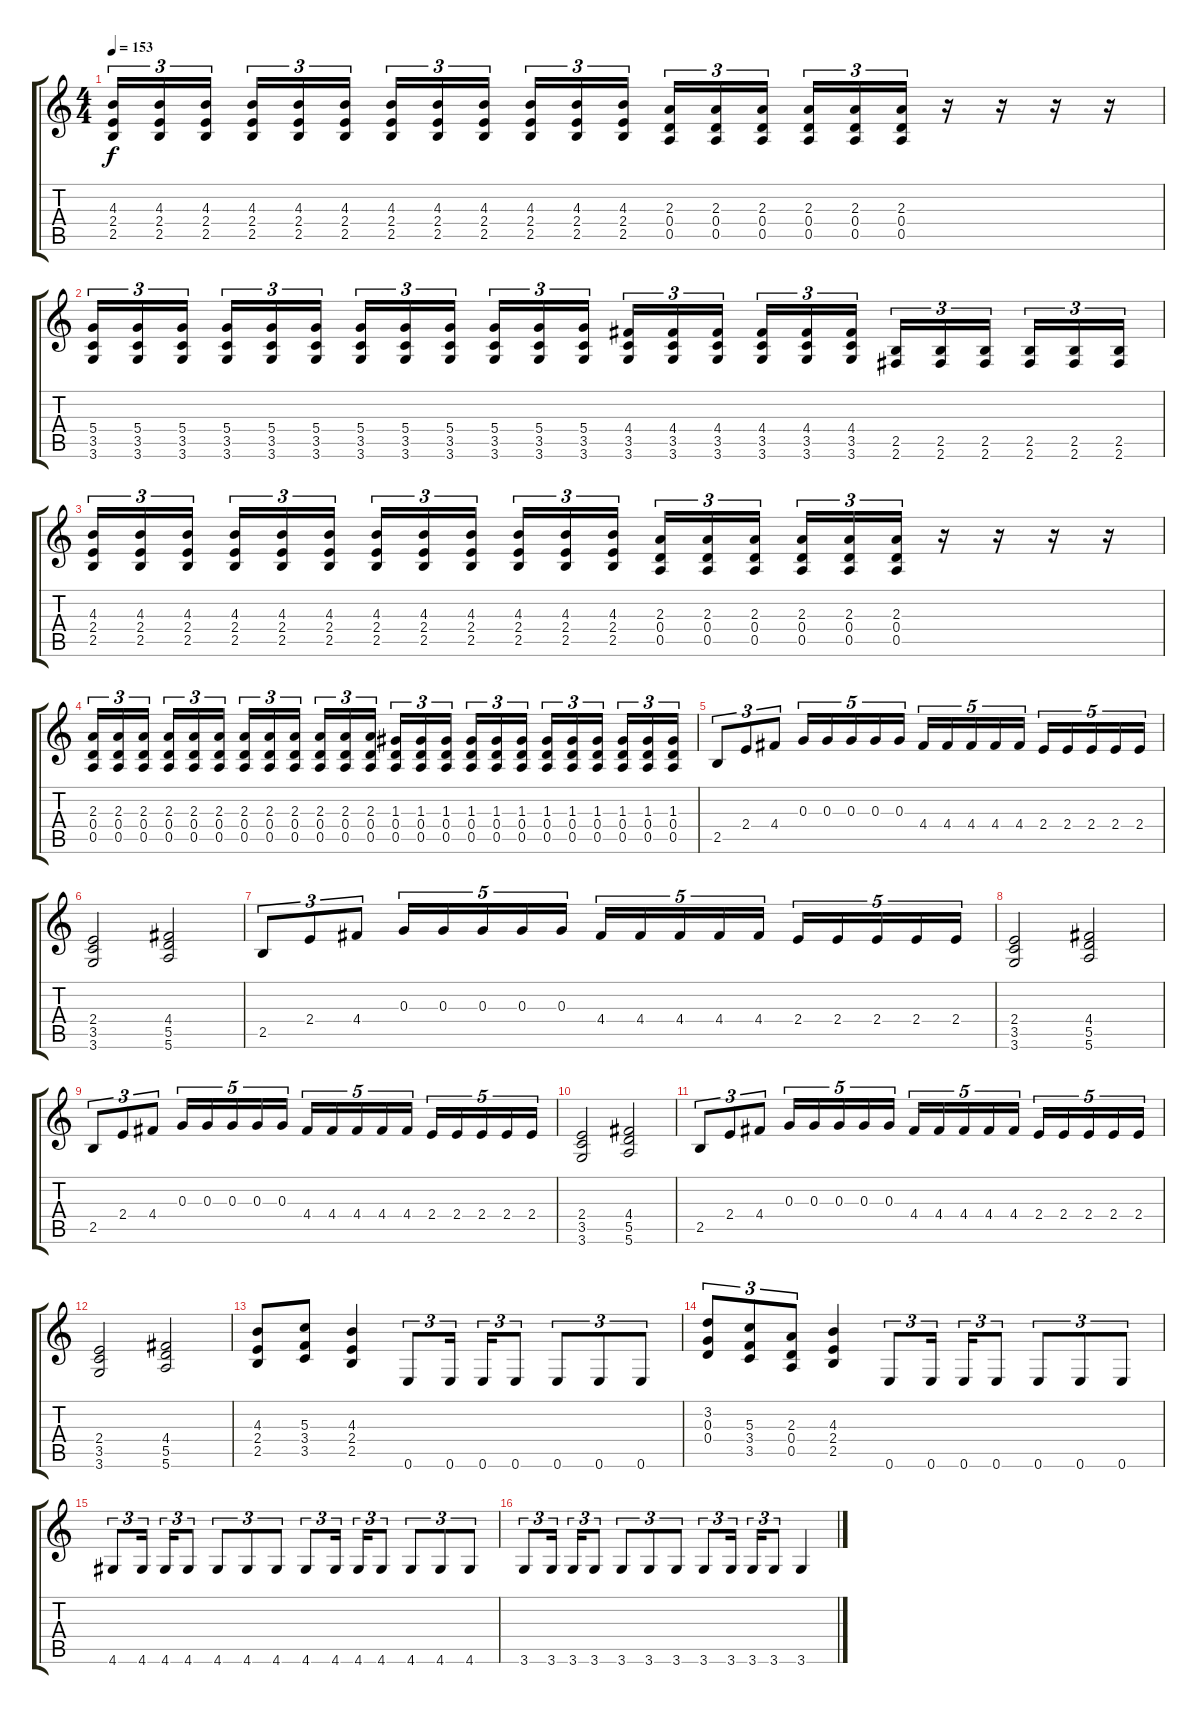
\track "" {instrument overdrivenguitar}
\staff {score tabs}
\tuning (E4 B3 G3 D3 A2 E2) {hide}
\ts (4 4)
\tempo 153
\clef g2
\ks c
(4.3 2.4 2.5).16{tu (3 2) dy f volume 14} (4.3 2.4 2.5).16{tu (3 2)} (4.3 2.4 2.5).16{tu (3 2)} (4.3 2.4 2.5).16{tu (3 2)} (4.3 2.4 2.5).16{tu (3 2)} (4.3 2.4 2.5).16{tu (3 2)} (4.3 2.4 2.5).16{tu (3 2)} (4.3 2.4 2.5).16{tu (3 2)} (4.3 2.4 2.5).16{tu (3 2)} (4.3 2.4 2.5).16{tu (3 2)} (4.3 2.4 2.5).16{tu (3 2)} (4.3 2.4 2.5).16{tu (3 2)} (2.3 0.4 0.5).16{tu (3 2)} (2.3 0.4 0.5).16{tu (3 2)} (2.3 0.4 0.5).16{tu (3 2)} (2.3 0.4 0.5).16{tu (3 2)} (2.3 0.4 0.5).16{tu (3 2)} (2.3 0.4 0.5).16{tu (3 2)} r.16 r.16 r.16 r.16 |
(5.4 3.5 3.6).16{tu (3 2)} (5.4 3.5 3.6).16{tu (3 2)} (5.4 3.5 3.6).16{tu (3 2)} (5.4 3.5 3.6).16{tu (3 2)} (5.4 3.5 3.6).16{tu (3 2)} (5.4 3.5 3.6).16{tu (3 2)} (5.4 3.5 3.6).16{tu (3 2)} (5.4 3.5 3.6).16{tu (3 2)} (5.4 3.5 3.6).16{tu (3 2)} (5.4 3.5 3.6).16{tu (3 2)} (5.4 3.5 3.6).16{tu (3 2)} (5.4 3.5 3.6).16{tu (3 2)} (4.4 3.5 3.6).16{tu (3 2)} (4.4 3.5 3.6).16{tu (3 2)} (4.4 3.5 3.6).16{tu (3 2)} (4.4 3.5 3.6).16{tu (3 2)} (4.4 3.5 3.6).16{tu (3 2)} (4.4 3.5 3.6).16{tu (3 2)} (2.5 2.6).16{tu (3 2)} (2.5 2.6).16{tu (3 2)} (2.5 2.6).16{tu (3 2)} (2.5 2.6).16{tu (3 2)} (2.5 2.6).16{tu (3 2)} (2.5 2.6).16{tu (3 2)} |
(4.3 2.4 2.5).16{tu (3 2)} (4.3 2.4 2.5).16{tu (3 2)} (4.3 2.4 2.5).16{tu (3 2)} (4.3 2.4 2.5).16{tu (3 2)} (4.3 2.4 2.5).16{tu (3 2)} (4.3 2.4 2.5).16{tu (3 2)} (4.3 2.4 2.5).16{tu (3 2)} (4.3 2.4 2.5).16{tu (3 2)} (4.3 2.4 2.5).16{tu (3 2)} (4.3 2.4 2.5).16{tu (3 2)} (4.3 2.4 2.5).16{tu (3 2)} (4.3 2.4 2.5).16{tu (3 2)} (2.3 0.4 0.5).16{tu (3 2)} (2.3 0.4 0.5).16{tu (3 2)} (2.3 0.4 0.5).16{tu (3 2)} (2.3 0.4 0.5).16{tu (3 2)} (2.3 0.4 0.5).16{tu (3 2)} (2.3 0.4 0.5).16{tu (3 2)} r.16 r.16 r.16 r.16 |
(2.3 0.4 0.5).16{tu (3 2)} (2.3 0.4 0.5).16{tu (3 2)} (2.3 0.4 0.5).16{tu (3 2)} (2.3 0.4 0.5).16{tu (3 2)} (2.3 0.4 0.5).16{tu (3 2)} (2.3 0.4 0.5).16{tu (3 2)} (2.3 0.4 0.5).16{tu (3 2)} (2.3 0.4 0.5).16{tu (3 2)} (2.3 0.4 0.5).16{tu (3 2)} (2.3 0.4 0.5).16{tu (3 2)} (2.3 0.4 0.5).16{tu (3 2)} (2.3 0.4 0.5).16{tu (3 2)} (1.3 0.4 0.5).16{tu (3 2)} (1.3 0.4 0.5).16{tu (3 2)} (1.3 0.4 0.5).16{tu (3 2)} (1.3 0.4 0.5).16{tu (3 2)} (1.3 0.4 0.5).16{tu (3 2)} (1.3 0.4 0.5).16{tu (3 2)} (1.3 0.4 0.5).16{tu (3 2)} (1.3 0.4 0.5).16{tu (3 2)} (1.3 0.4 0.5).16{tu (3 2)} (1.3 0.4 0.5).16{tu (3 2)} (1.3 0.4 0.5).16{tu (3 2)} (1.3 0.4 0.5).16{tu (3 2)} |
\section ("" "")
2.5.8{tu (3 2)} 2.4.8{tu (3 2)} 4.4.8{tu (3 2)} 0.3.16{tu (5 4)} 0.3.16{tu (5 4)} 0.3.16{tu (5 4)} 0.3.16{tu (5 4)} 0.3.16{tu (5 4)} 4.4.16{tu (5 4)} 4.4.16{tu (5 4)} 4.4.16{tu (5 4)} 4.4.16{tu (5 4)} 4.4.16{tu (5 4)} 2.4.16{tu (5 4)} 2.4.16{tu (5 4)} 2.4.16{tu (5 4)} 2.4.16{tu (5 4)} 2.4.16{tu (5 4)} |
(2.4 3.5 3.6).2 (4.4 5.5 5.6).2 |
2.5.8{tu (3 2)} 2.4.8{tu (3 2)} 4.4.8{tu (3 2)} 0.3.16{tu (5 4)} 0.3.16{tu (5 4)} 0.3.16{tu (5 4)} 0.3.16{tu (5 4)} 0.3.16{tu (5 4)} 4.4.16{tu (5 4)} 4.4.16{tu (5 4)} 4.4.16{tu (5 4)} 4.4.16{tu (5 4)} 4.4.16{tu (5 4)} 2.4.16{tu (5 4)} 2.4.16{tu (5 4)} 2.4.16{tu (5 4)} 2.4.16{tu (5 4)} 2.4.16{tu (5 4)} |
(2.4 3.5 3.6).2 (4.4 5.5 5.6).2 |
2.5.8{tu (3 2)} 2.4.8{tu (3 2)} 4.4.8{tu (3 2)} 0.3.16{tu (5 4)} 0.3.16{tu (5 4)} 0.3.16{tu (5 4)} 0.3.16{tu (5 4)} 0.3.16{tu (5 4)} 4.4.16{tu (5 4)} 4.4.16{tu (5 4)} 4.4.16{tu (5 4)} 4.4.16{tu (5 4)} 4.4.16{tu (5 4)} 2.4.16{tu (5 4)} 2.4.16{tu (5 4)} 2.4.16{tu (5 4)} 2.4.16{tu (5 4)} 2.4.16{tu (5 4)} |
(2.4 3.5 3.6).2 (4.4 5.5 5.6).2 |
2.5.8{tu (3 2)} 2.4.8{tu (3 2)} 4.4.8{tu (3 2)} 0.3.16{tu (5 4)} 0.3.16{tu (5 4)} 0.3.16{tu (5 4)} 0.3.16{tu (5 4)} 0.3.16{tu (5 4)} 4.4.16{tu (5 4)} 4.4.16{tu (5 4)} 4.4.16{tu (5 4)} 4.4.16{tu (5 4)} 4.4.16{tu (5 4)} 2.4.16{tu (5 4)} 2.4.16{tu (5 4)} 2.4.16{tu (5 4)} 2.4.16{tu (5 4)} 2.4.16{tu (5 4)} |
(2.4 3.5 3.6).2 (4.4 5.5 5.6).2 |
\section ("" "")
(4.3 2.4 2.5).8 (5.3 3.4 3.5).8 (4.3 2.4 2.5).4 0.6.8{tu (3 2)} 0.6.16{tu (3 2)} 0.6.16{tu (3 2)} 0.6.8{tu (3 2)} 0.6.8{tu (3 2)} 0.6.8{tu (3 2)} 0.6.8{tu (3 2)} |
(3.2 0.3 0.4).8{tu (3 2)} (5.3 3.4 3.5).8{tu (3 2)} (2.3 0.4 0.5).8{tu (3 2)} (4.3 2.4 2.5).4 0.6.8{tu (3 2)} 0.6.16{tu (3 2)} 0.6.16{tu (3 2)} 0.6.8{tu (3 2)} 0.6.8{tu (3 2)} 0.6.8{tu (3 2)} 0.6.8{tu (3 2)} |
4.6.8{tu (3 2)} 4.6.16{tu (3 2)} 4.6.16{tu (3 2)} 4.6.8{tu (3 2)} 4.6.8{tu (3 2)} 4.6.8{tu (3 2)} 4.6.8{tu (3 2)} 4.6.8{tu (3 2)} 4.6.16{tu (3 2)} 4.6.16{tu (3 2)} 4.6.8{tu (3 2)} 4.6.8{tu (3 2)} 4.6.8{tu (3 2)} 4.6.8{tu (3 2)} |
3.6.8{tu (3 2)} 3.6.16{tu (3 2)} 3.6.16{tu (3 2)} 3.6.8{tu (3 2)} 3.6.8{tu (3 2)} 3.6.8{tu (3 2)} 3.6.8{tu (3 2)} 3.6.8{tu (3 2)} 3.6.16{tu (3 2)} 3.6.16{tu (3 2)} 3.6.8{tu (3 2)} 3.6.4
